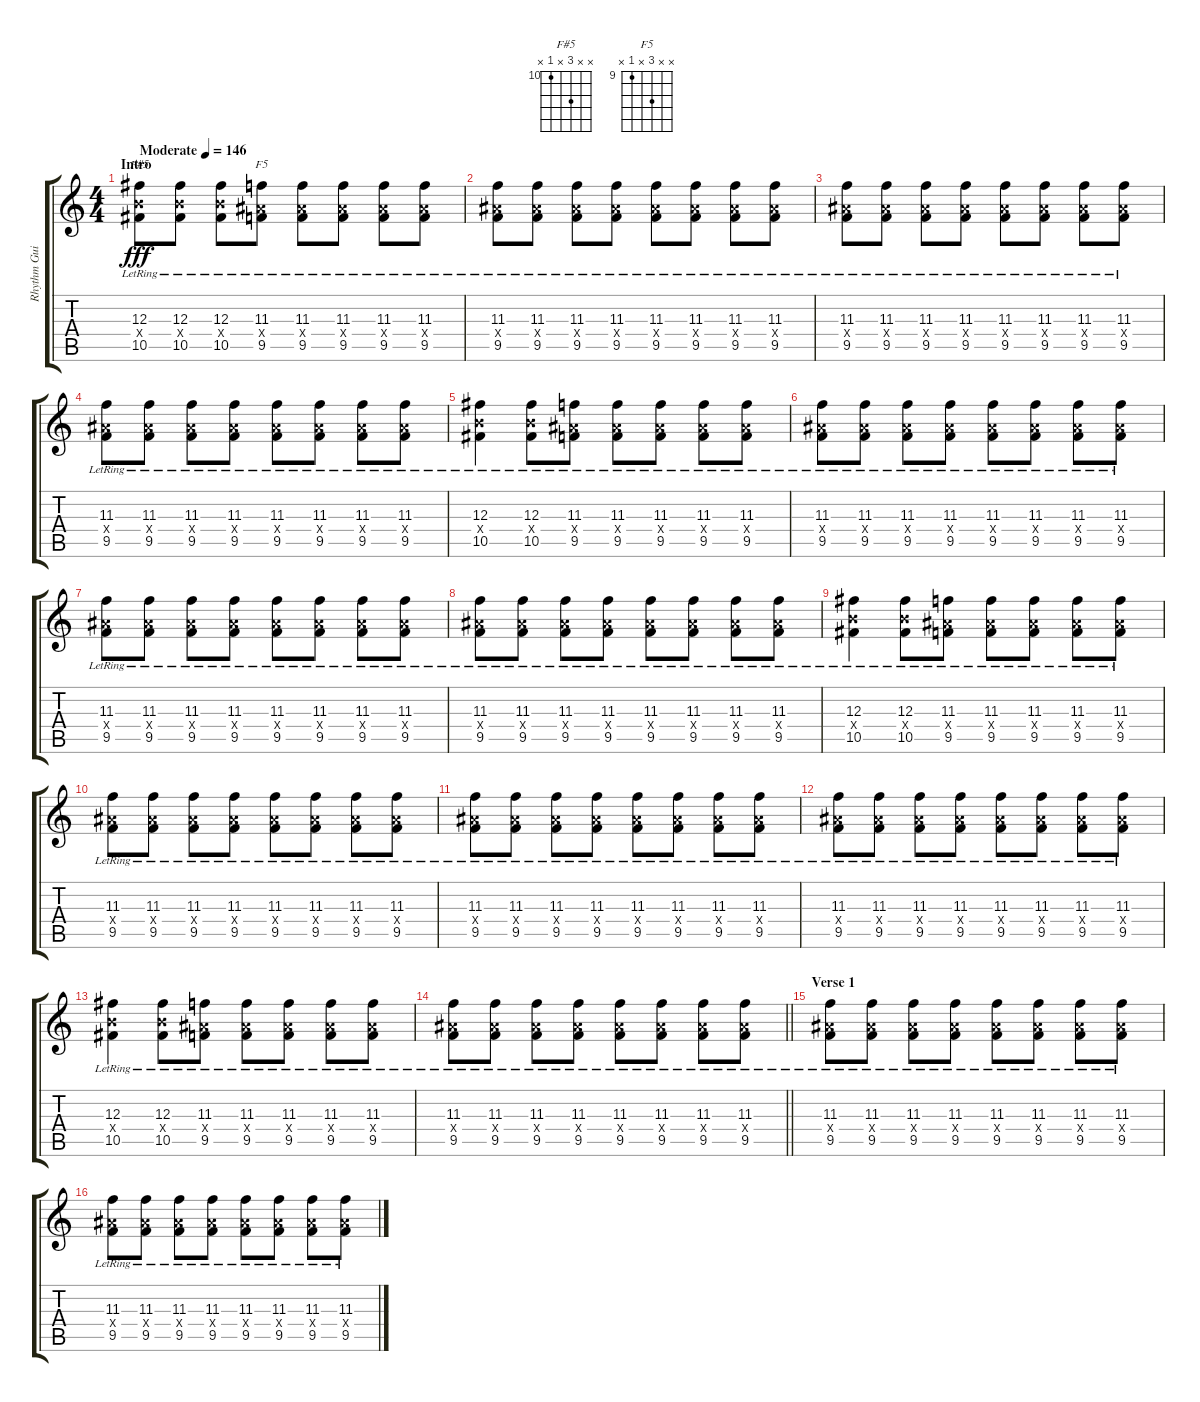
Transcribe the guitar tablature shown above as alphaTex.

\track ("Rhythm Guitar" "Rhythm Gui") {instrument electricguitarclean}
\staff {score tabs}
\tuning (Eb4 Bb3 Gb3 Db3 Ab2 Db2) {hide}
\chord ("F#5" x x 12 x 10 x) {firstfret 10}
\chord ("F5" x x 11 x 9 x) {firstfret 9}
\ts (4 4)
\section ("" "Intro")
\tempo (146 "Moderate")
\clef g2
\ks c
(12.3{lr} 10.4{x} 10.5{lr}).8{ch "F#5" dy fff volume 8 instrument electricguitarclean} (12.3{lr} 10.4{x} 10.5{lr}).8 (12.3{lr} 10.4{x} 10.5{lr}).8 (11.3{lr} 9.4{x} 9.5{lr}).8{ch "F5"} (11.3{lr} 9.4{x} 9.5{lr}).8 (11.3{lr} 9.4{x} 9.5{lr}).8 (11.3{lr} 9.4{x} 9.5{lr}).8 (11.3{lr} 9.4{x} 9.5{lr}).8 |
(11.3{lr} 9.4{x} 9.5{lr}).8 (11.3{lr} 9.4{x} 9.5{lr}).8 (11.3{lr} 9.4{x} 9.5{lr}).8 (11.3{lr} 9.4{x} 9.5{lr}).8 (11.3{lr} 9.4{x} 9.5{lr}).8 (11.3{lr} 9.4{x} 9.5{lr}).8 (11.3{lr} 9.4{x} 9.5{lr}).8 (11.3{lr} 9.4{x} 9.5{lr}).8 |
(11.3{lr} 9.4{x} 9.5{lr}).8 (11.3{lr} 9.4{x} 9.5{lr}).8 (11.3{lr} 9.4{x} 9.5{lr}).8 (11.3{lr} 9.4{x} 9.5{lr}).8 (11.3{lr} 9.4{x} 9.5{lr}).8 (11.3{lr} 9.4{x} 9.5{lr}).8 (11.3{lr} 9.4{x} 9.5{lr}).8 (11.3{lr} 9.4{x} 9.5{lr}).8 |
(11.3{lr} 9.4{x} 9.5{lr}).8 (11.3{lr} 9.4{x} 9.5{lr}).8 (11.3{lr} 9.4{x} 9.5{lr}).8 (11.3{lr} 9.4{x} 9.5{lr}).8 (11.3{lr} 9.4{x} 9.5{lr}).8 (11.3{lr} 9.4{x} 9.5{lr}).8 (11.3{lr} 9.4{x} 9.5{lr}).8 (11.3{lr} 9.4{x} 9.5{lr}).8 |
(12.3{lr} 10.4{x} 10.5{lr}).4 (12.3{lr} 10.4{x} 10.5{lr}).8 (11.3{lr} 9.4{x} 9.5{lr}).8 (11.3{lr} 9.4{x} 9.5{lr}).8 (11.3{lr} 9.4{x} 9.5{lr}).8 (11.3{lr} 9.4{x} 9.5{lr}).8 (11.3{lr} 9.4{x} 9.5{lr}).8 |
(11.3{lr} 9.4{x} 9.5{lr}).8 (11.3{lr} 9.4{x} 9.5{lr}).8 (11.3{lr} 9.4{x} 9.5{lr}).8 (11.3{lr} 9.4{x} 9.5{lr}).8 (11.3{lr} 9.4{x} 9.5{lr}).8 (11.3{lr} 9.4{x} 9.5{lr}).8 (11.3{lr} 9.4{x} 9.5{lr}).8 (11.3{lr} 9.4{x} 9.5{lr}).8 |
(11.3{lr} 9.4{x} 9.5{lr}).8 (11.3{lr} 9.4{x} 9.5{lr}).8 (11.3{lr} 9.4{x} 9.5{lr}).8 (11.3{lr} 9.4{x} 9.5{lr}).8 (11.3{lr} 9.4{x} 9.5{lr}).8 (11.3{lr} 9.4{x} 9.5{lr}).8 (11.3{lr} 9.4{x} 9.5{lr}).8 (11.3{lr} 9.4{x} 9.5{lr}).8 |
(11.3{lr} 9.4{x} 9.5{lr}).8 (11.3{lr} 9.4{x} 9.5{lr}).8 (11.3{lr} 9.4{x} 9.5{lr}).8 (11.3{lr} 9.4{x} 9.5{lr}).8 (11.3{lr} 9.4{x} 9.5{lr}).8 (11.3{lr} 9.4{x} 9.5{lr}).8 (11.3{lr} 9.4{x} 9.5{lr}).8 (11.3{lr} 9.4{x} 9.5{lr}).8 |
(12.3{lr} 10.4{x} 10.5{lr}).4 (12.3{lr} 10.4{x} 10.5{lr}).8 (11.3{lr} 9.4{x} 9.5{lr}).8 (11.3{lr} 9.4{x} 9.5{lr}).8 (11.3{lr} 9.4{x} 9.5{lr}).8 (11.3{lr} 9.4{x} 9.5{lr}).8 (11.3{lr} 9.4{x} 9.5{lr}).8 |
(11.3{lr} 9.4{x} 9.5{lr}).8 (11.3{lr} 9.4{x} 9.5{lr}).8 (11.3{lr} 9.4{x} 9.5{lr}).8 (11.3{lr} 9.4{x} 9.5{lr}).8 (11.3{lr} 9.4{x} 9.5{lr}).8 (11.3{lr} 9.4{x} 9.5{lr}).8 (11.3{lr} 9.4{x} 9.5{lr}).8 (11.3{lr} 9.4{x} 9.5{lr}).8 |
(11.3{lr} 9.4{x} 9.5{lr}).8 (11.3{lr} 9.4{x} 9.5{lr}).8 (11.3{lr} 9.4{x} 9.5{lr}).8 (11.3{lr} 9.4{x} 9.5{lr}).8 (11.3{lr} 9.4{x} 9.5{lr}).8 (11.3{lr} 9.4{x} 9.5{lr}).8 (11.3{lr} 9.4{x} 9.5{lr}).8 (11.3{lr} 9.4{x} 9.5{lr}).8 |
(11.3{lr} 9.4{x} 9.5{lr}).8 (11.3{lr} 9.4{x} 9.5{lr}).8 (11.3{lr} 9.4{x} 9.5{lr}).8 (11.3{lr} 9.4{x} 9.5{lr}).8 (11.3{lr} 9.4{x} 9.5{lr}).8 (11.3{lr} 9.4{x} 9.5{lr}).8 (11.3{lr} 9.4{x} 9.5{lr}).8 (11.3{lr} 9.4{x} 9.5{lr}).8 |
(12.3{lr} 10.4{x} 10.5{lr}).4 (12.3{lr} 10.4{x} 10.5{lr}).8 (11.3{lr} 9.4{x} 9.5{lr}).8 (11.3{lr} 9.4{x} 9.5{lr}).8 (11.3{lr} 9.4{x} 9.5{lr}).8 (11.3{lr} 9.4{x} 9.5{lr}).8 (11.3{lr} 9.4{x} 9.5{lr}).8 |
\barLineRight lightlight
(11.3{lr} 9.4{x} 9.5{lr}).8 (11.3{lr} 9.4{x} 9.5{lr}).8 (11.3{lr} 9.4{x} 9.5{lr}).8 (11.3{lr} 9.4{x} 9.5{lr}).8 (11.3{lr} 9.4{x} 9.5{lr}).8 (11.3{lr} 9.4{x} 9.5{lr}).8 (11.3{lr} 9.4{x} 9.5{lr}).8 (11.3{lr} 9.4{x} 9.5{lr}).8 |
\section ("" "Verse 1")
(11.3{lr} 9.4{x} 9.5{lr}).8 (11.3{lr} 9.4{x} 9.5{lr}).8 (11.3{lr} 9.4{x} 9.5{lr}).8 (11.3{lr} 9.4{x} 9.5{lr}).8 (11.3{lr} 9.4{x} 9.5{lr}).8 (11.3{lr} 9.4{x} 9.5{lr}).8 (11.3{lr} 9.4{x} 9.5{lr}).8 (11.3{lr} 9.4{x} 9.5{lr}).8 |
(11.3{lr} 9.4{x} 9.5{lr}).8 (11.3{lr} 9.4{x} 9.5{lr}).8 (11.3{lr} 9.4{x} 9.5{lr}).8 (11.3{lr} 9.4{x} 9.5{lr}).8 (11.3{lr} 9.4{x} 9.5{lr}).8 (11.3{lr} 9.4{x} 9.5{lr}).8 (11.3{lr} 9.4{x} 9.5{lr}).8 (11.3{lr} 9.4{x} 9.5{lr}).8
